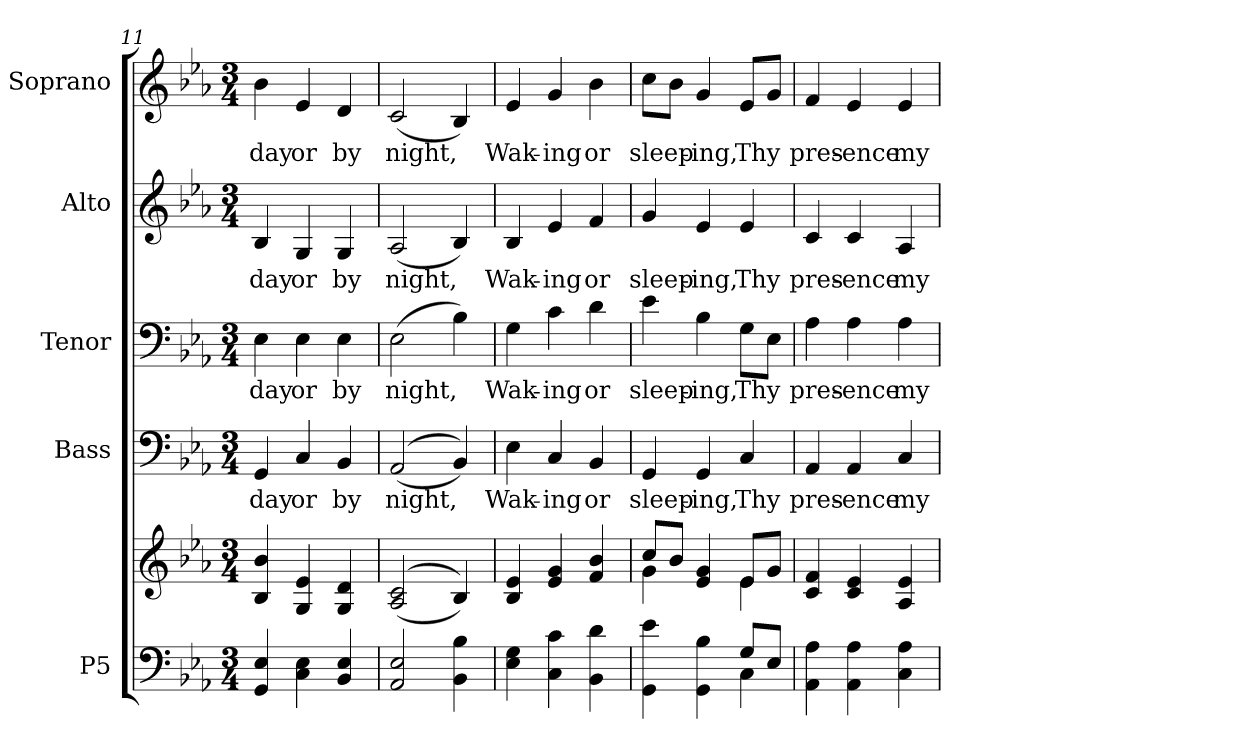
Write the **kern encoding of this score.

**kern	**kern	**kern	**text	**kern	**text	**kern	**text	**kern	**text
*part5	*part5	*part4	*part4	*part3	*part3	*part2	*part2	*part1	*part1
*staff6	*staff5	*staff4	*staff4	*staff3	*staff3	*staff2	*staff2	*staff1	*staff1
*I"P5	*	*I"Bass	*	*I"Tenor	*	*I"Alto	*	*I"Soprano	*
*	*	*I'B.	*	*I'T.	*	*I'A.	*	*I'S.	*
!!LO:PB:g=z
*clefF4	*clefG2	*clefF4	*	*clefF4	*	*clefG2	*	*clefG2	*
*k[b-e-a-]	*k[b-e-a-]	*k[b-e-a-]	*	*k[b-e-a-]	*	*k[b-e-a-]	*	*k[b-e-a-]	*
*c:	*c:	*c:	*	*c:	*	*c:	*	*c:	*
*M3/4	*M3/4	*M3/4	*	*M3/4	*	*M3/4	*	*M3/4	*
=11	=11	=11	=11	=11	=11	=11	=11	=11	=11
!	!	!	!LO:LY:b:color=#000000	!	!	!	!	!	!
!	!	!	!	!	!LO:LY:b:color=#000000	!	!	!	!
!	!	!	!	!	!	!	!LO:LY:b:color=#000000	!	!
!	!	!	!	!	!	!	!	!	!LO:LY:b:color=#000000
4GGi/ 4E-i	4B-i/ 4b-i	4GGi/	day	4E-i\	day	4B-i/	day	4b-i\	day
!	!	!	!LO:LY:b:color=#000000	!	!	!	!	!	!
!	!	!	!	!	!LO:LY:b:color=#000000	!	!	!	!
!	!	!	!	!	!	!	!LO:LY:b:color=#000000	!	!
!	!	!	!	!	!	!	!	!	!LO:LY:b:color=#000000
4Ci\ 4E-i	4Gi/ 4e-i	4Ci/	or	4E-i\	or	4Gi/	or	4e-i/	or
!	!	!	!LO:LY:b:color=#000000	!	!	!	!	!	!
!	!	!	!	!	!LO:LY:b:color=#000000	!	!	!	!
!	!	!	!	!	!	!	!LO:LY:b:color=#000000	!	!
!	!	!	!	!	!	!	!	!	!LO:LY:b:color=#000000
4BB-i/ 4E-i	4Gi/ 4di	4BB-i/	by	4E-i\	by	4Gi/	by	4di/	by
=12	=12	=12	=12	=12	=12	=12	=12	=12	=12
!	!	!	!LO:LY:b:color=#000000	!	!	!	!	!	!
!	!	!	!	!	!LO:LY:b:color=#000000	!	!	!	!
!	!	!	!	!	!	!	!LO:LY:b:color=#000000	!	!
!	!	!	!	!	!	!	!	!	!LO:LY:b:color=#000000
2AA-i/ 2E-i	((2A-i/ 2ci	((2AA-i/	night,	(2E-i\	night,	(2A-i/	night,	(2ci/	night,
4BB-i\ 4B-i	4B-i/))	4BB-i/))	.	4B-i\)	.	4B-i/)	.	4B-i/)	.
=13	=13	=13	=13	=13	=13	=13	=13	=13	=13
!	!	!	!LO:LY:b:color=#000000	!	!	!	!	!	!
!	!	!	!	!	!LO:LY:b:color=#000000	!	!	!	!
!	!	!	!	!	!	!	!LO:LY:b:color=#000000	!	!
!	!	!	!	!	!	!	!	!	!LO:LY:b:color=#000000
4E-i\ 4Gi	4B-i/ 4e-i	4E-i\	Wak-	4Gi\	Wak-	4B-i/	Wak-	4e-i/	Wak-
!	!	!	!LO:LY:b:color=#000000	!	!	!	!	!	!
!	!	!	!	!	!LO:LY:b:color=#000000	!	!	!	!
!	!	!	!	!	!	!	!LO:LY:b:color=#000000	!	!
!	!	!	!	!	!	!	!	!	!LO:LY:b:color=#000000
4Ci\ 4ci	4e-i/ 4gi	4Ci/	-ing	4ci\	-ing	4e-i/	-ing	4gi/	-ing
!	!	!	!LO:LY:b:color=#000000	!	!	!	!	!	!
!	!	!	!	!	!LO:LY:b:color=#000000	!	!	!	!
!	!	!	!	!	!	!	!LO:LY:b:color=#000000	!	!
!	!	!	!	!	!	!	!	!	!LO:LY:b:color=#000000
4BB-i\ 4di	4fi/ 4b-i	4BB-i/	or	4di\	or	4fi/	or	4b-i\	or
=14	=14	=14	=14	=14	=14	=14	=14	=14	=14
*^	*^	*	*	*	*	*	*	*	*
!	!	!	!	!	!LO:LY:b:color=#000000	!	!	!	!	!	!
!	!	!	!	!	!	!	!LO:LY:b:color=#000000	!	!	!	!
!	!	!	!	!	!	!	!	!	!LO:LY:b:color=#000000	!	!
!	!	!	!	!	!	!	!	!	!	!	!LO:LY:b:color=#000000
4GGi\ 4e-i	2ryy	8cci/L	4gi\	4GGi/	sleep-	4e-i\	sleep-	4gi/	sleep-	8cci\L	sleep-
.	.	8b-i/J	.	.	.	.	.	.	.	8b-i\J	.
!	!	!	!	!	!LO:LY:b:color=#000000	!	!	!	!	!	!
!	!	!	!	!	!	!	!LO:LY:b:color=#000000	!	!	!	!
!	!	!	!	!	!	!	!	!	!LO:LY:b:color=#000000	!	!
!	!	!	!	!	!	!	!	!	!	!	!LO:LY:b:color=#000000
4GGi\ 4B-i	.	4e-i/ 4gi	4ryy	4GGi/	-ing,	4B-i\	-ing,	4e-i/	-ing,	4gi/	-ing,
!	!	!	!	!	!LO:LY:b:color=#000000	!	!	!	!	!	!
!	!	!	!	!	!	!	!LO:LY:b:color=#000000	!	!	!	!
!	!	!	!	!	!	!	!	!	!LO:LY:b:color=#000000	!	!
!	!	!	!	!	!	!	!	!	!	!	!LO:LY:b:color=#000000
8Gi/L	4Ci\	8e-i/L	4e-i\	4Ci/	Thy	8Gi\L	Thy	4e-i/	Thy	8e-i/L	Thy
8E-i/J	.	8gi/J	.	.	.	8E-i\J	.	.	.	8gi/J	.
*v	*v	*	*	*	*	*	*	*	*	*	*
*	*v	*v	*	*	*	*	*	*	*	*
=15	=15	=15	=15	=15	=15	=15	=15	=15	=15
!	!	!	!LO:LY:b:color=#000000	!	!	!	!	!	!
!	!	!	!	!	!LO:LY:b:color=#000000	!	!	!	!
!	!	!	!	!	!	!	!LO:LY:b:color=#000000	!	!
!	!	!	!	!	!	!	!	!	!LO:LY:b:color=#000000
4AA-i\ 4A-i	4ci/ 4fi	4AA-i/	pres-	4A-i\	pres-	4ci/	pres-	4fi/	pres-
!	!	!	!LO:LY:b:color=#000000	!	!	!	!	!	!
!	!	!	!	!	!LO:LY:b:color=#000000	!	!	!	!
!	!	!	!	!	!	!	!LO:LY:b:color=#000000	!	!
!	!	!	!	!	!	!	!	!	!LO:LY:b:color=#000000
4AA-i\ 4A-i	4ci/ 4e-i	4AA-i/	-ence	4A-i\	-ence	4ci/	-ence	4e-i/	-ence
!	!	!	!LO:LY:b:color=#000000	!	!	!	!	!	!
!	!	!	!	!	!LO:LY:b:color=#000000	!	!	!	!
!	!	!	!	!	!	!	!LO:LY:b:color=#000000	!	!
!	!	!	!	!	!	!	!	!	!LO:LY:b:color=#000000
4Ci\ 4A-i	4A-i/ 4e-i	4Ci/	my	4A-i\	my	4A-i/	my	4e-i/	my
=	=	=	=	=	=	=	=	=	=
*-	*-	*-	*-	*-	*-	*-	*-	*-	*-
